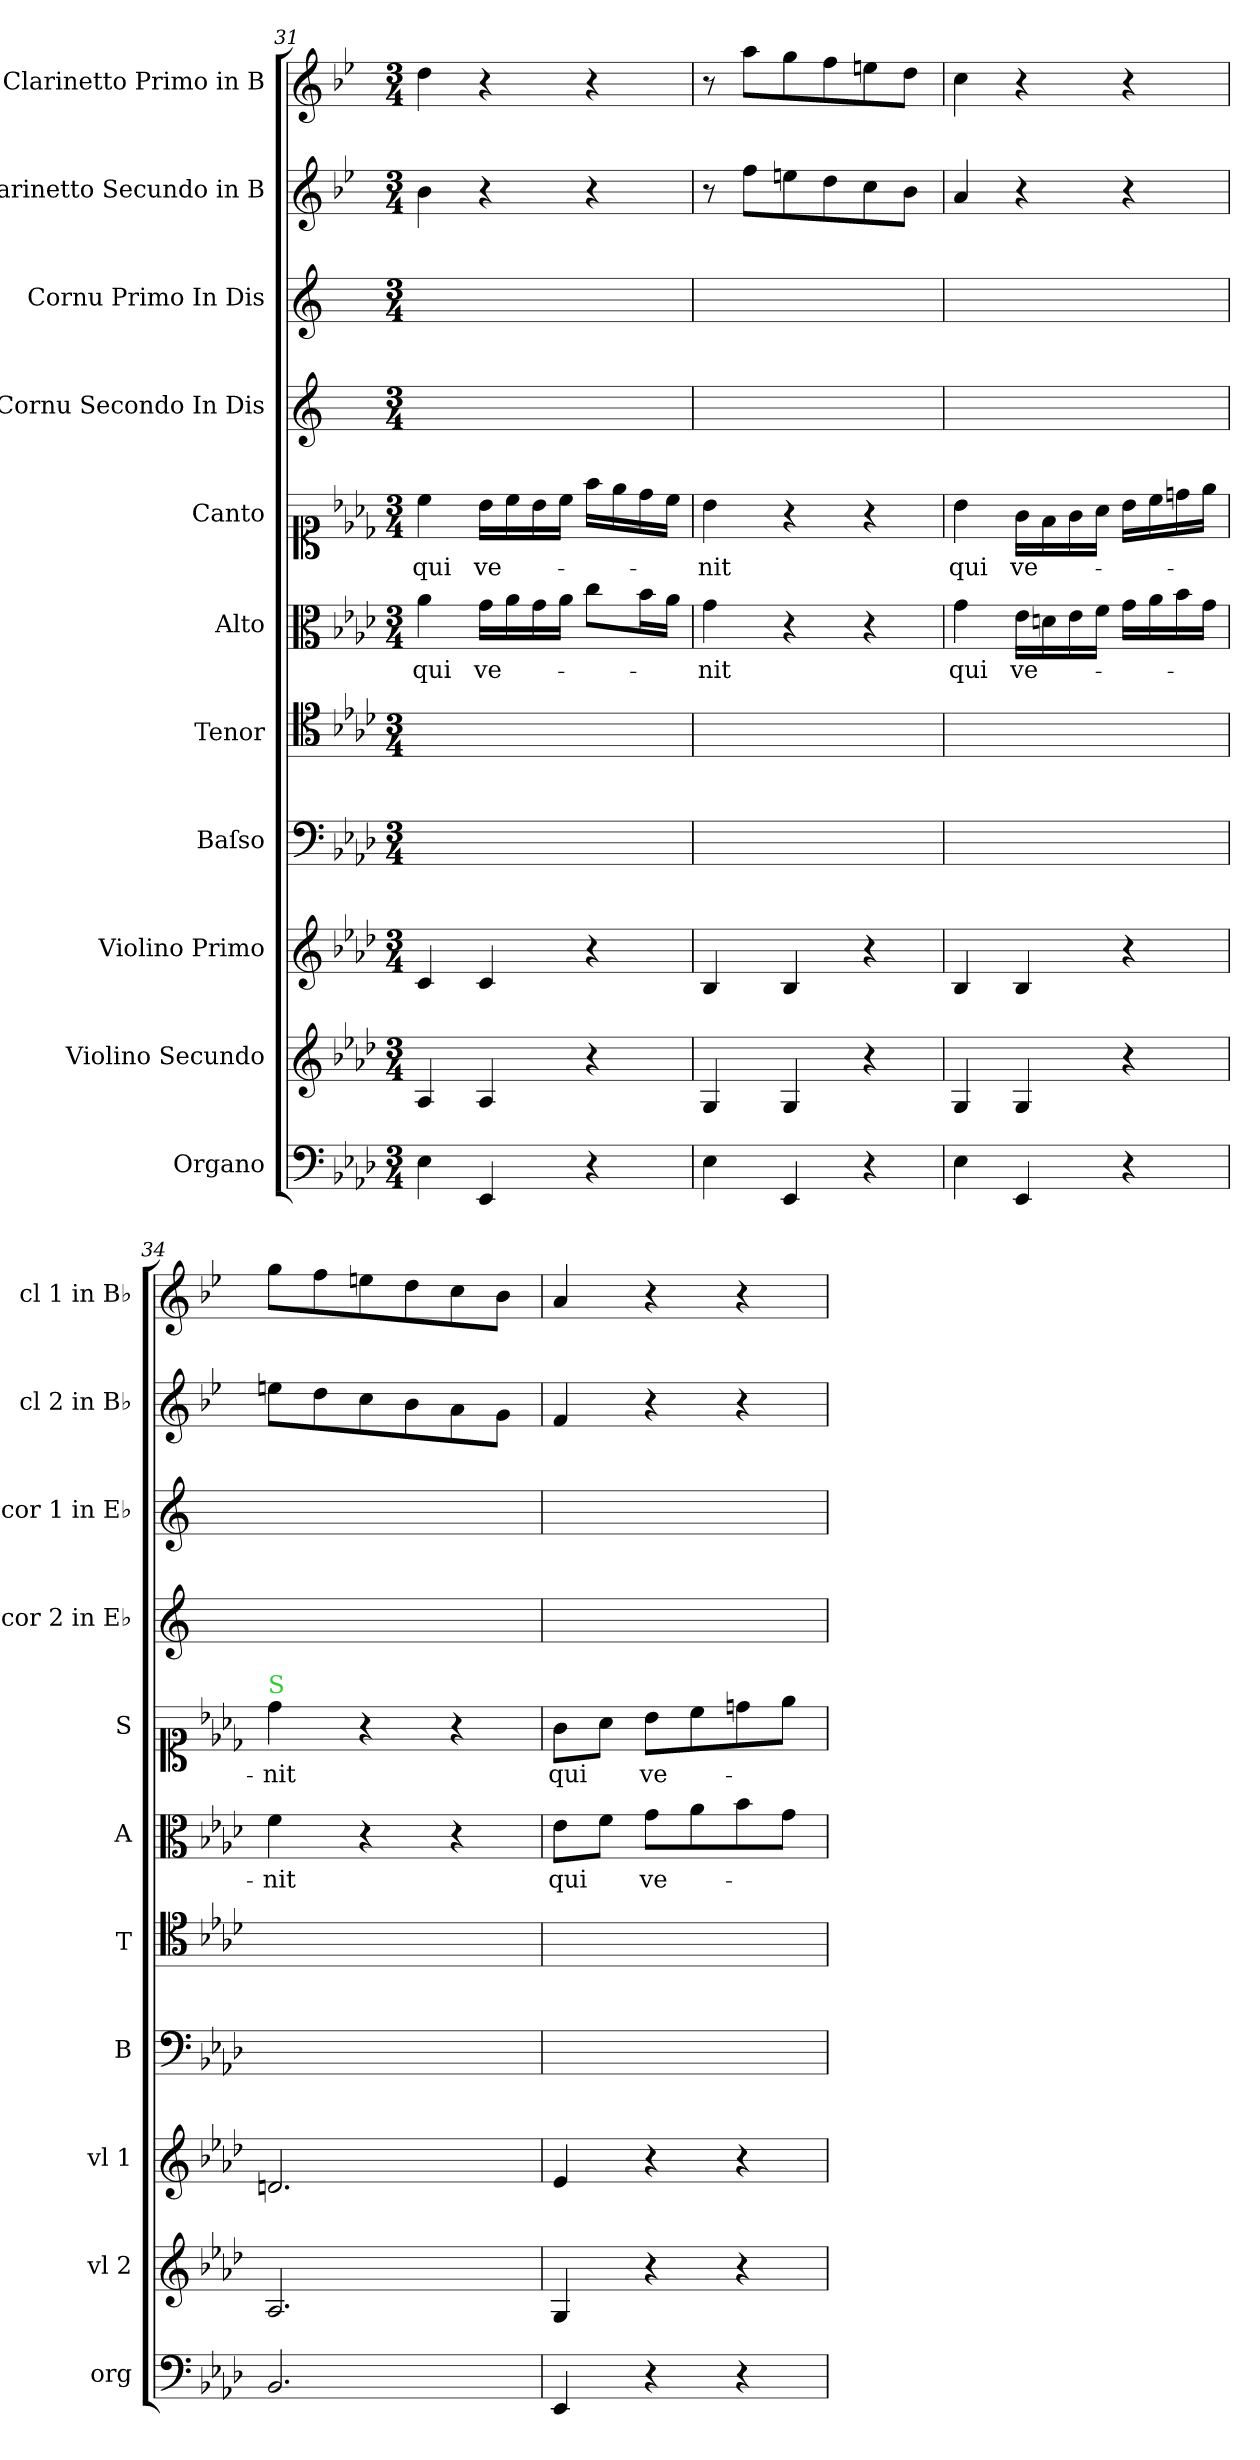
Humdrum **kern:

**kern	**kern	**kern	**kern	**kern	**kern	**text	**kern	**text	**kern	**kern	**kern	**kern
*part11	*part10	*part9	*part8	*part7	*part6	*part6	*part5	*part5	*part4	*part3	*part2	*part1
*staff11	*staff10	*staff9	*staff8	*staff7	*staff6	*staff6	*staff5	*staff5	*staff4	*staff3	*staff2	*staff1
*I"Organo	*I"Violino Secundo	*I"Violino Primo	*I"Baſso	*I"Tenor	*I"Alto	*	*I"Canto	*	*I"Cornu Secondo In Dis	*I"Cornu Primo In Dis	*I"Clarinetto Secundo in B	*I"Clarinetto Primo in B
*I'org	*I'vl 2	*I'vl 1	*I'B	*I'T	*I'A	*	*I'S	*	*I'cor 2 in Eb	*I'cor 1 in Eb	*I'cl 2 in Bb	*I'cl 1 in Bb
*clefF4	*clefG2	*clefG2	*clefF4	*clefC4	*clefC3	*	*clefC1	*	*clefG2	*clefG2	*clefG2	*clefG2
*	*	*	*	*	*	*	*	*	*	*	*ITrd1c2	*ITrd1c2
*k[b-e-a-d-]	*k[b-e-a-d-]	*k[b-e-a-d-]	*k[b-e-a-d-]	*k[b-e-a-d-]	*k[b-e-a-d-]	*	*k[b-e-a-d-]	*	*	*	*k[b-e-a-d-]	*k[b-e-a-d-]
*A-:	*A-:	*A-:	*A-:	*A-:	*A-:	*	*A-:	*	*	*	*A-:	*A-:
*M3/4	*M3/4	*M3/4	*M3/4	*M3/4	*M3/4	*	*M3/4	*	*M3/4	*M3/4	*M3/4	*M3/4
=31	=31	=31	=31	=31	=31	=31	=31	=31	=31	=31	=31	=31
4E-\	4A-/	4c/	2.ryy	2.ryy	4a-\	qui	4cc\	qui	2.ryy	2.ryy	4a-\	4cc\
4EE-/	4A-/	4c/	.	.	16g\LL	ve-	16b-\LL	ve-	.	.	4r	4r
.	.	.	.	.	16a-\	.	16cc\	.	.	.	.	.
.	.	.	.	.	16g\	.	16b-\	.	.	.	.	.
.	.	.	.	.	16a-\JJ	.	16cc\JJ	.	.	.	.	.
4r	4r	4r	.	.	8cc\L	.	16ff\LL	.	.	.	4r	4r
.	.	.	.	.	.	.	16ee-\	.	.	.	.	.
.	.	.	.	.	16b-\L	.	16dd-\	.	.	.	.	.
.	.	.	.	.	16a-\JJ	.	16cc\JJ	.	.	.	.	.
=32	=32	=32	=32	=32	=32	=32	=32	=32	=32	=32	=32	=32
4E-\	4G/	4B-/	2.ryy	2.ryy	4g\	-nit	4b-\	-nit	2.ryy	2.ryy	8r	8r
.	.	.	.	.	.	.	.	.	.	.	8ee-\L	8gg\L
4EE-/	4G/	4B-/	.	.	4r	.	4r	.	.	.	8ddn\	8ff\
.	.	.	.	.	.	.	.	.	.	.	8cc\	8ee-\
4r	4r	4r	.	.	4r	.	4r	.	.	.	8b-\	8ddn\
.	.	.	.	.	.	.	.	.	.	.	8a-\J	8cc\J
=33	=33	=33	=33	=33	=33	=33	=33	=33	=33	=33	=33	=33
4E-\	4G/	4B-/	2.ryy	2.ryy	4g\	qui	4b-\	qui	2.ryy	2.ryy	4g/	4b-\
4EE-/	4G/	4B-/	.	.	16e-\LL	ve-	16g\LL	ve-	.	.	4r	4r
.	.	.	.	.	16dn\	.	16f\	.	.	.	.	.
.	.	.	.	.	16e-\	.	16g\	.	.	.	.	.
.	.	.	.	.	16f\JJ	.	16a-\JJ	.	.	.	.	.
4r	4r	4r	.	.	16g\LL	.	16b-\LL	.	.	.	4r	4r
.	.	.	.	.	16a-\	.	16cc\	.	.	.	.	.
.	.	.	.	.	16b-\	.	16ddn\	.	.	.	.	.
.	.	.	.	.	16g\JJ	.	16ee-\JJ	.	.	.	.	.
=34	=34	=34	=34	=34	=34	=34	=34	=34	=34	=34	=34	=34
!	!	!	!	!	!	!	!LO:TX:a:color=limegreen:t=S	!	!	!	!	!
2.BB-/	2.A-/	2.dn/	2.ryy	2.ryy	4f\	-nit	4dd-\	-nit	2.ryy	2.ryy	8ddn\L	8ff\L
.	.	.	.	.	.	.	.	.	.	.	8cc\	8ee-\
.	.	.	.	.	4r	.	4r	.	.	.	8b-\	8ddn\
.	.	.	.	.	.	.	.	.	.	.	8a-\	8cc\
.	.	.	.	.	4r	.	4r	.	.	.	8g\	8b-\
.	.	.	.	.	.	.	.	.	.	.	8f\J	8a-\J
=35	=35	=35	=35	=35	=35	=35	=35	=35	=35	=35	=35	=35
4EE-/	4G/	4e-/	2.ryy	2.ryy	8e-\L	qui	8g\L	qui	2.ryy	2.ryy	4e-/	4g/
.	.	.	.	.	8f\J	.	8a-\J	.	.	.	.	.
4r	4r	4r	.	.	8g\L	ve-	8b-\L	ve-	.	.	4r	4r
.	.	.	.	.	8a-\	.	8cc\	.	.	.	.	.
4r	4r	4r	.	.	8b-\	.	8ddn\	.	.	.	4r	4r
.	.	.	.	.	8g\J	.	8ee-\J	.	.	.	.	.
=	=	=	=	=	=	=	=	=	=	=	=	=
*-	*-	*-	*-	*-	*-	*-	*-	*-	*-	*-	*-	*-
